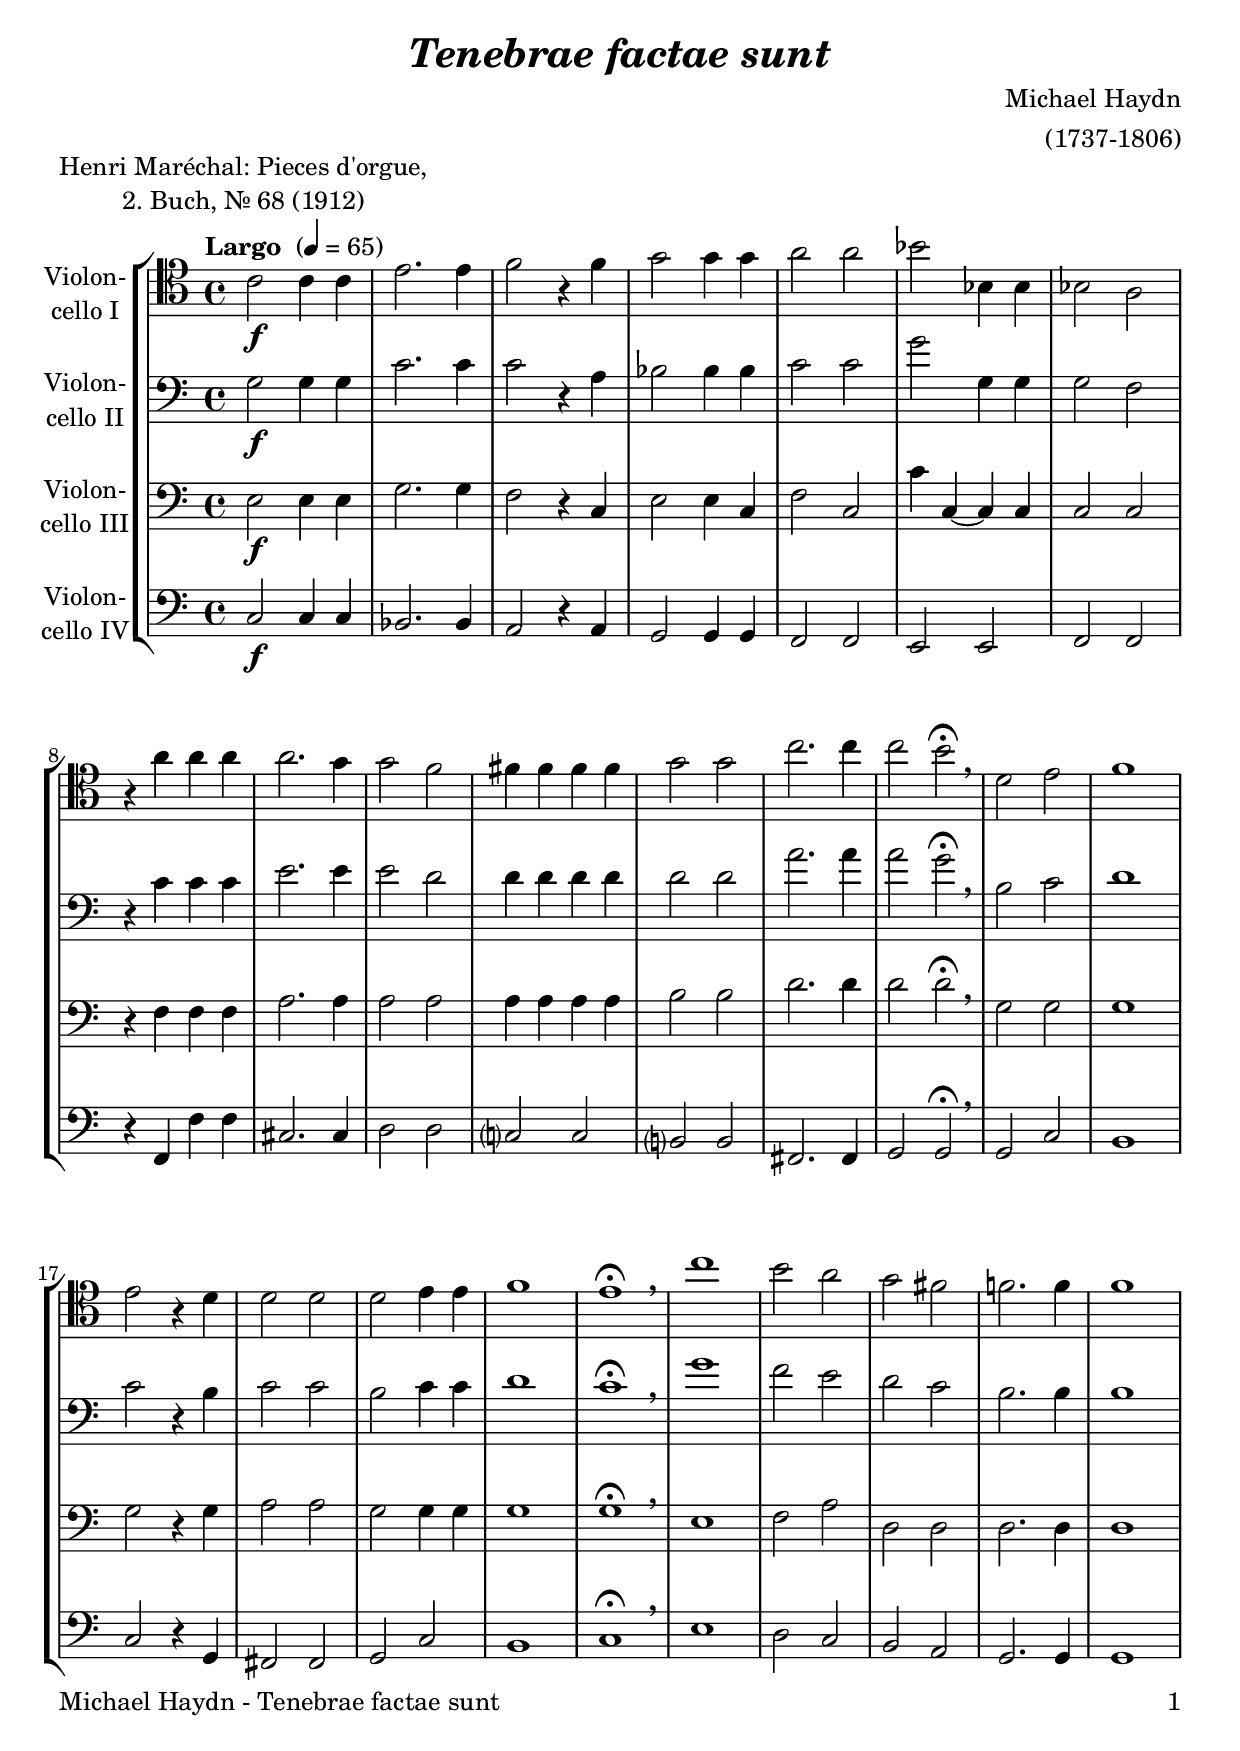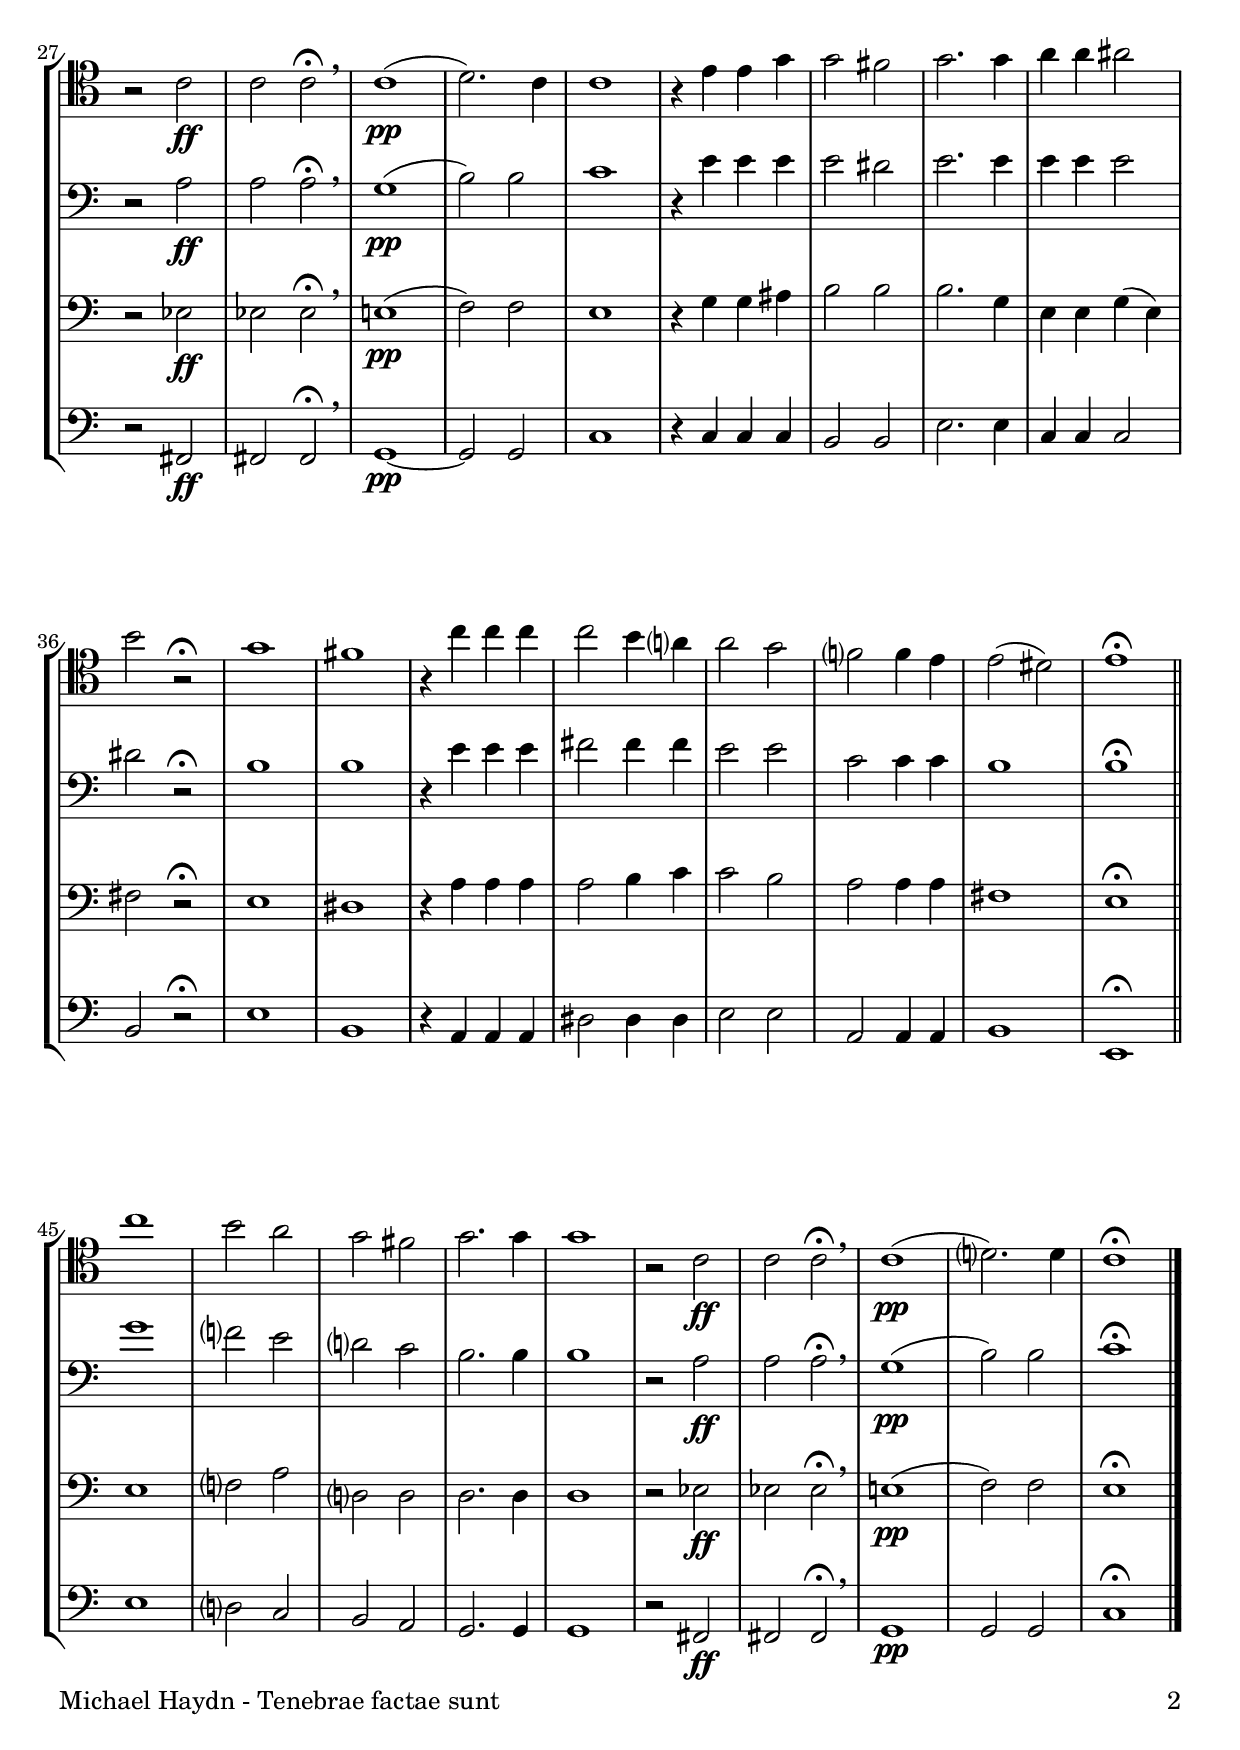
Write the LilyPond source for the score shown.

\version "2.18.2"
\include "deutsch.ly"
  
#(set-global-staff-size 22)

\header {
  title     = \markup \bold \italic "Tenebrae factae sunt"
  composer  = "Michael Haydn"
  arranger  = "(1737-1806)"
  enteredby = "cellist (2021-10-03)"
  piece     = \markup \center-column {
    "Henri Maréchal: Pieces d'orgue,"
    "2. Buch, Nr. 68 (1912)"
  }
}

voiceconsts = {
  \key es \major
  \time 4/4
  \clef "bass"
%  \numericTimeSignature
  \compressEmptyMeasures
  % Set default beaming for all staves
%  \set Timing.beamExceptions = #'()
%  \set Timing.baseMoment     = #(ly:make-moment 1 4)
%  \set Timing.beatStructure  = #'(1 1 1 1)
  \tempo "Largo " 4=65
}

micl = "clarinet"
mifl = "flute"
miob = "oboe"
mifh = "french horn"
misx = "tenor sax"
mist = "string ensemble 1"
miba = "cello"
%miba = "pizzicato strings"

echo = \markup \italic "(Echo)"
solo = \markup \italic "Solo"
tutt = \markup \italic "Tutti"

va = \relative c' {
  \voiceconsts 
  \clef "tenor"

  es2\f es4 es
  g2. g4
  as2 r4 as
  b2 b4 b
  c2 c
  des des,4 des
  des2 c

  r4 c' c c
  c2. b4
  b2 as
  a4 a a a
  b2 b
  es2. es4
  es2 d\fermata \breathe

  f, g
  as1
  g2 r4 f
  f2 f
  f g4 g
  as1
  g\fermata \breathe

  es'
  d2 c
  b a
  as!2. as4
  as1
  r2 es\ff
  es es\fermata \breathe

  es1(\pp
  f2.) es4
  es1
  r4 g g b
  b2 a
  b2. b4

  c c cis2
  d r\fermata
  b1
  a
  r4 es' es es
  es2 d4 c?
  c2 b

  as? as4 g
  g2( fis)
  g1\fermata \bar "||"
  es'
  d2 c
  b a
  b2. b4

  b1
  r2 es,\ff
  es es\fermata \breathe
  es1(\pp
  f?2.) f4
  es1\fermata \bar "|."
}

vb = \relative c' {
  \voiceconsts 

  b2\f b4 b
  es2. es4
  es2 r4 c
  des2 des4 des
  es2 es
  b' b,4 b
  b2 as

  r4 es' es es
  g2. g4
  g2 f
  f4 f f f
  f2 f
  c'2. c4
  c2 b\fermata \breathe

  d, es
  f1
  es2 r4 d
  es2 es
  d es4 es
  f1
  es\fermata \breathe

  b'
  as2 g
  f es
  d2. d4
  d1
  r2 c\ff
  c c\fermata \breathe

  b1(\pp
  d2) d
  es1
  r4 g g g
  g2 fis
  g2. g4

  g g g2
  fis r\fermata
  d1
  d
  r4 g g g
  a2 a4 a
  g2 g

  es es4 es
  d1
  d\fermata \bar "||"
  b'
  as?2 g
  f? es
  d2. d4
  
  d1
  r2 c\ff
  c c\fermata \breathe
  b1(\pp
  d2) d
  es1\fermata \bar "|."
}

vc = \relative c' {
  \voiceconsts 

  g2\f g4 g
  b2. b4
  as2 r4 es
  g2 g4 es
  as2 es
  es'4 es,~ es es
  es2 es

  r4 as as as
  c2. c4
  c2 c
  c4 c c c
  d2 d
  f2. f4
  f2 f\fermata \breathe

  b, b
  b1
  b2 r4 b
  c2 c
  b b4 b
  b1
  b\fermata \breathe

  g
  as2 c
  f, f
  f2. f4
  f1
  r2 ges\ff
  ges ges\fermata \breathe

  g!1(\pp
  as2) as
  g1
  r4 b b cis
  d2 d
  d2. b4

  g g b( g)
  a2 r\fermata
  g1
  fis
  r4 c' c c
  c2 d4 es
  es2 d

  c c4 c
  a1
  g\fermata \bar "||"
  g
  as?2 c
  f,? f
  f2. f4

  f1
  r2 ges\ff
  ges ges\fermata \breathe
  g!1(\pp
  as2) as
  g1\fermata \bar "|."
}

vd = \relative c {
  \voiceconsts 

  es2\f es4 es
  des2. des4
  c2 r4 c
  b2 b4 b
  as2 as
  g g
  as as

  r4 as as' as
  e2. e4
  f2 f
  es? es
  d? d
  a2. a4
  b2 b\fermata \breathe

  b es
  d1
  es2 r4 b
  a2 a
  b es
  d1
  es\fermata \breathe

  g
  f2 es
  d c
  b2. b4
  b1
  r2 a\ff
  a a\fermata \breathe

  b1~\pp
  b2 b
  es1
  r4 es es es
  d2 d
  g2. g4

  es es es2
  d r\fermata
  g1
  d
  r4 c c c
  fis2 fis4 fis
  g2 g

  c, c4 c
  d1
  g,\fermata \bar "||"
  g'
  f?2 es
  d c
  b2. b4

  b1
  r2 a\ff
  a a\fermata \breathe
  b1\pp
  b2 b
  es1\fermata \bar "|."
}


music = \new StaffGroup <<
      \new Staff {
	\set Staff.midiInstrument = \miba
	\set Staff.instrumentName = \markup \center-column { "Violon-" "cello I" }
	\transpose es c { \va }
      }

      \new Staff {
	\set Staff.midiInstrument = \miba
	\set Staff.instrumentName = \markup \center-column { "Violon-" "cello II" }
	\transpose es c { \vb }
      }

      \new Staff {
	\set Staff.midiInstrument = \miba
	\set Staff.instrumentName = \markup \center-column { "Violon-" "cello III" }
	\transpose es c { \vc }
      }

      \new Staff {
	\set Staff.midiInstrument = \mist
	\set Staff.instrumentName = \markup \center-column { "Violon-" "cello IV" }
	\transpose es c { \vd }
      }
>>

\book {
   \paper {
    print-page-number = ##t
    print-first-page-number = ##t
    ragged-last-bottom = ##f
    oddHeaderMarkup = \markup \null
    evenHeaderMarkup = \markup \null
    oddFooterMarkup = \markup {
      \fill-line {
        \on-the-fly #print-page-number-check-first
        "Michael Haydn - Tenebrae factae sunt" \fromproperty #'page:page-number-string
      }
    }
    evenFooterMarkup = \oddFooterMarkup
  } \score {
    \music
    \layout {}
  }

  \score {
    \unfoldRepeats \music

    \midi {
      \context {
        \Score
      }
    }
  }
}